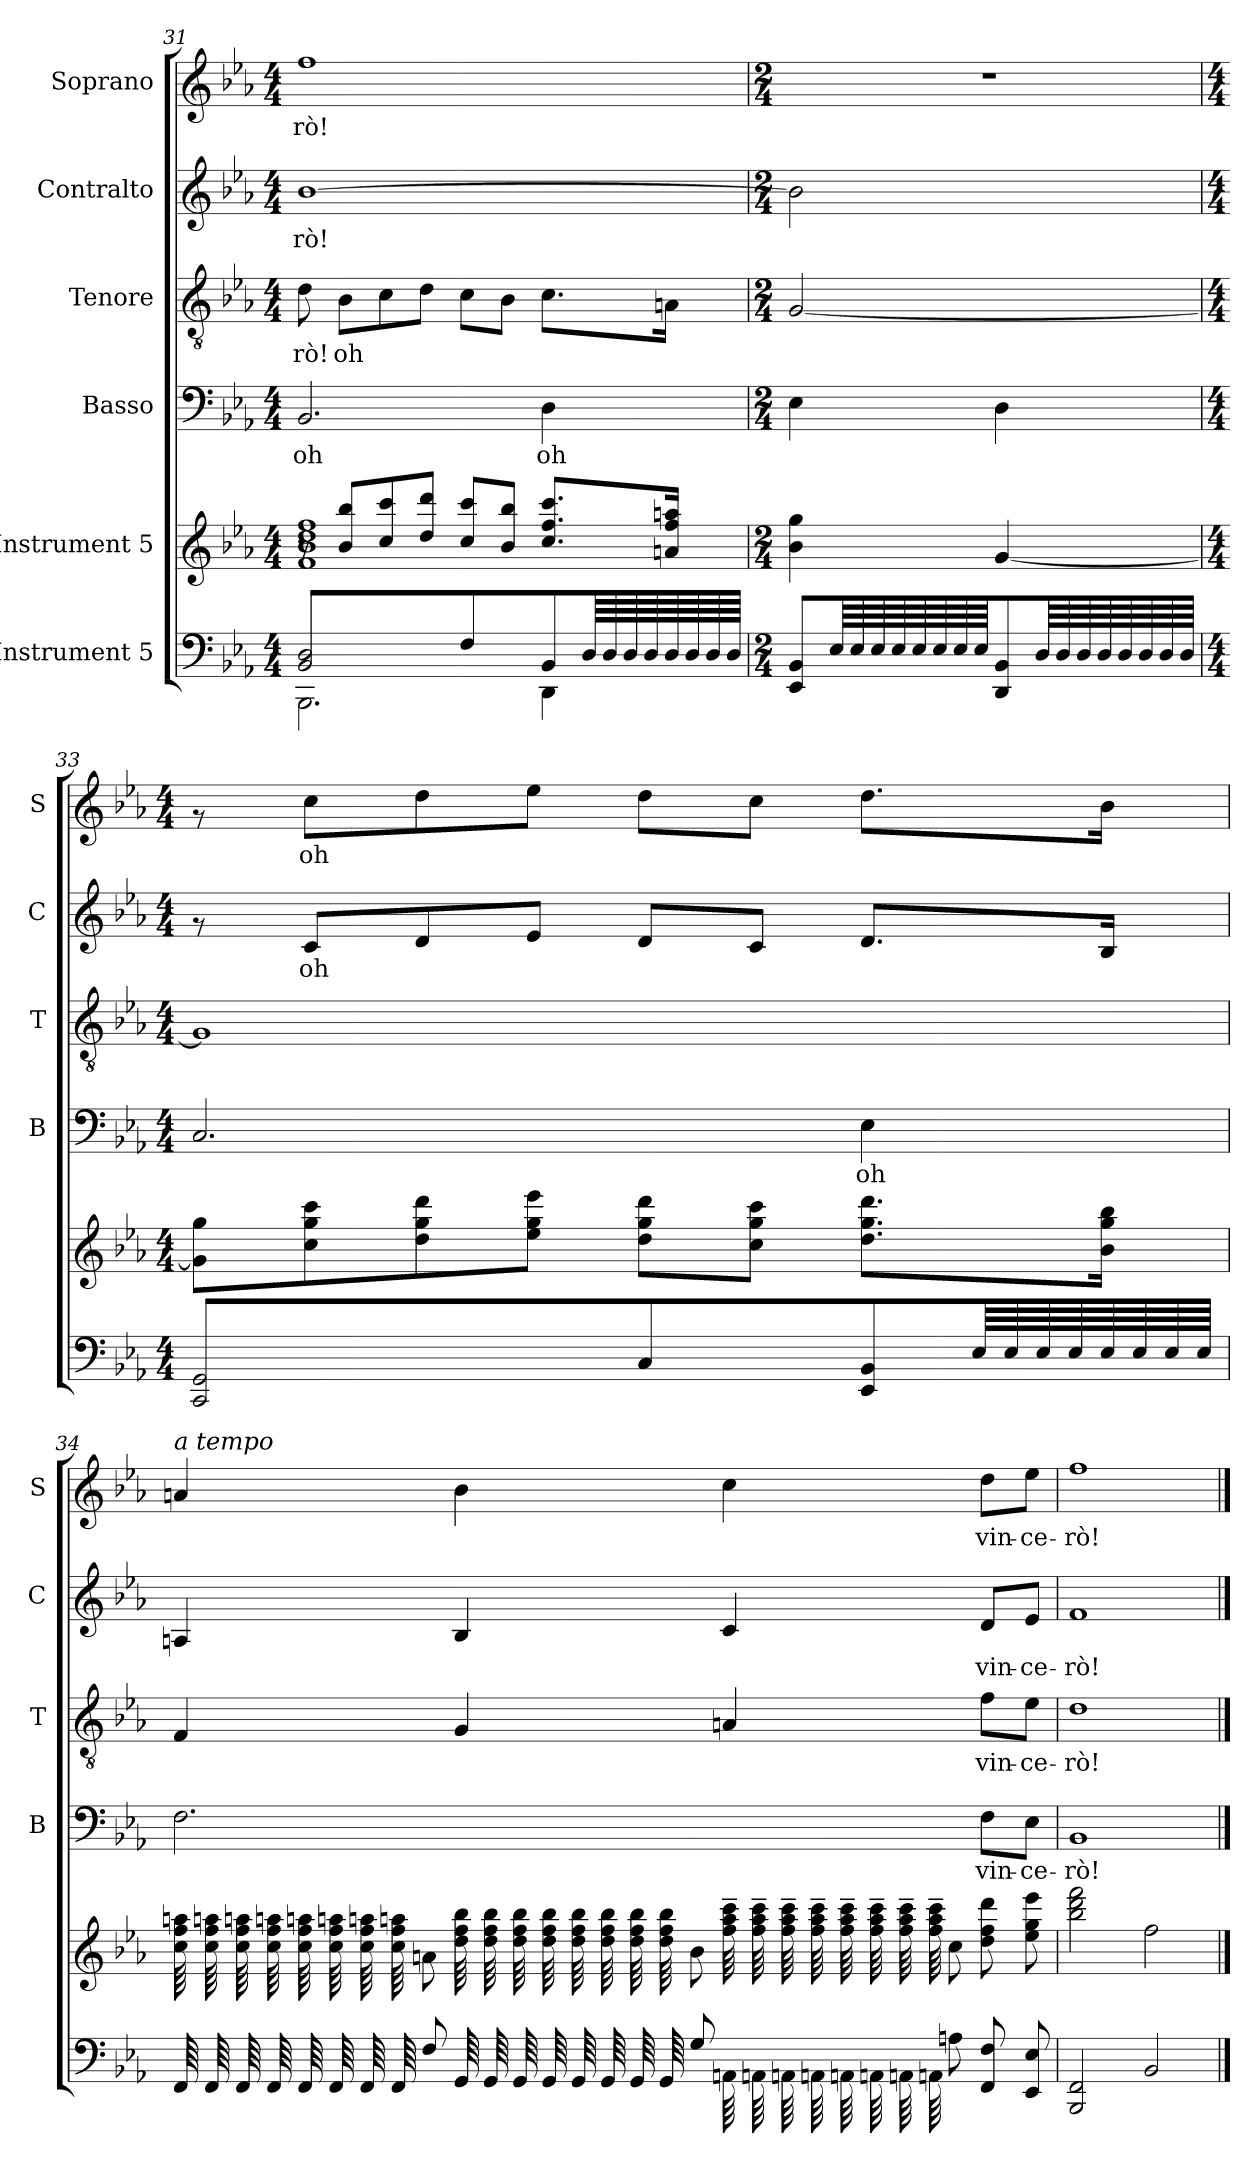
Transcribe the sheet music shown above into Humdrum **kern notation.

**kern	**kern	**kern	**text	**kern	**text	**kern	**text	**kern	**text
*part6	*part5	*part4	*part4	*part3	*part3	*part2	*part2	*part1	*part1
*staff6	*staff5	*staff4	*staff4	*staff3	*staff3	*staff2	*staff2	*staff1	*staff1
*I"Instrument 5	*I"Instrument 5	*I"Basso	*	*I"Tenore	*	*I"Contralto	*	*I"Soprano	*
*	*	*I'B	*	*I'T	*	*I'C	*	*I'S	*
*clefF4	*clefG2	*clefF4	*	*clefGv2	*	*clefG2	*	*clefG2	*
*k[b-e-a-]	*k[b-e-a-]	*k[b-e-a-]	*	*k[b-e-a-]	*	*k[b-e-a-]	*	*k[b-e-a-]	*
*E-:	*E-:	*E-:	*	*E-:	*	*E-:	*	*E-:	*
*M4/4	*M4/4	*M4/4	*	*M4/4	*	*M4/4	*	*M4/4	*
=31	=31	=31	=31	=31	=31	=31	=31	=31	=31
*^	*^	*	*	*	*	*	*	*	*
!	!	!	!	!	!LO:LY:b:cj	!	!LO:LY:b:cj	!	!LO:LY:b:cj	!	!LO:LY:b
2BB-/ 2D/	2.BBB-\	8ra	1ff 1dd 1b- 1f	2.BB-/	oh	8d\	-rò!	[>1b-	-rò!	1ff	-rò!
!	!	!	!	!	!	!	!LO:LY:b:cj	!	!	!	!
.	.	8b-/ 8bb-/L	.	.	.	8B-\L	oh	.	.	.	.
!	!	!	!	!	!	!	!LO:LY:b:cj	!	!	!	!
.	.	8ccc/ 8cc/	.	.	.	8c\	.	.	.	.	.
!	!	!	!	!	!	!	!LO:LY:b:cj	!	!	!	!
.	.	8dd/ 8ddd/J	.	.	.	8d\J	.	.	.	.	.
!	!	!	!	!	!	!	!LO:LY:b:cj	!	!	!	!
4F/	.	8cc/ 8ccc/L	.	.	.	8c\L	.	.	.	.	.
!	!	!	!	!	!	!	!LO:LY:b:cj	!	!	!	!
.	.	8bb-/ 8b-/J	.	.	.	8B-\J	.	.	.	.	.
!	!	!	!	!	!LO:LY:b:cj	!	!LO:LY:b:cj	!	!	!	!
8BB-/L	4DD\	8.ccc/ 8.cc/ 8.ff/L	.	4D\	oh	8.c\L	.	.	.	.	.
*tremolo	*	*	*	*	*	*	*	*	*	*	*
64D/	.	.	.	.	.	.	.	.	.	.	.
64D/	.	.	.	.	.	.	.	.	.	.	.
64D/	.	.	.	.	.	.	.	.	.	.	.
64D/	.	.	.	.	.	.	.	.	.	.	.
!	!	!	!	!	!	!	!LO:LY:b:cj	!	!	!	!
64D/	.	16ff/ 16an/ 16aan/J	.	.	.	16An\J	.	.	.	.	.
64D/	.	.	.	.	.	.	.	.	.	.	.
64D/	.	.	.	.	.	.	.	.	.	.	.
64D/JJJJ	.	.	.	.	.	.	.	.	.	.	.
*Xtremolo	*	*	*	*	*	*	*	*	*	*	*
*v	*v	*	*	*	*	*	*	*	*	*	*
*	*v	*v	*	*	*	*	*	*	*	*
=32	=32	=32	=32	=32	=32	=32	=32	=32	=32
*M2/4	*M2/4	*M2/4	*	*M2/4	*	*M2/4	*	*M2/4	*
!	!	!	!LO:LY:b:cj	!	!LO:LY:b:cj	!	!LO:LY:b:cj	!	!
8EE-/ 8BB-/L	4b-\ 4gg\	4E-\	.	[<2G/	.	2b-\]	.	2r	.
*tremolo	*	*	*	*	*	*	*	*	*
64E-/	.	.	.	.	.	.	.	.	.
64E-/	.	.	.	.	.	.	.	.	.
64E-/	.	.	.	.	.	.	.	.	.
64E-/	.	.	.	.	.	.	.	.	.
64E-/	.	.	.	.	.	.	.	.	.
64E-/	.	.	.	.	.	.	.	.	.
64E-/	.	.	.	.	.	.	.	.	.
64E-/JJJJ	.	.	.	.	.	.	.	.	.
*Xtremolo	*	*	*	*	*	*	*	*	*
!	!	!	!LO:LY:b:cj	!	!	!	!	!	!
8BB-/ 8DD/L	[<4g/	4D\	.	.	.	.	.	.	.
*tremolo	*	*	*	*	*	*	*	*	*
64D/	.	.	.	.	.	.	.	.	.
64D/	.	.	.	.	.	.	.	.	.
64D/	.	.	.	.	.	.	.	.	.
64D/	.	.	.	.	.	.	.	.	.
64D/	.	.	.	.	.	.	.	.	.
64D/	.	.	.	.	.	.	.	.	.
64D/	.	.	.	.	.	.	.	.	.
64D/JJJJ	.	.	.	.	.	.	.	.	.
*Xtremolo	*	*	*	*	*	*	*	*	*
!!LO:PB:g=z
=33	=33	=33	=33	=33	=33	=33	=33	=33	=33
*M4/4	*M4/4	*M4/4	*	*M4/4	*	*M4/4	*	*M4/4	*
!	!	!	!LO:LY:b:cj	!	!LO:LY:b:cj	!	!	!	!
2GG/ 2CC/	8g\] 8gg\L	2.C/	.	1G]	.	8rf	.	8rf	.
!	!	!	!	!	!	!	!LO:LY:b:cj	!	!LO:LY:b
.	8ccc\ 8gg\ 8cc\	.	.	.	.	8c/L	oh	8cc\L	oh
!	!	!	!	!	!	!	!LO:LY:b:cj	!	!LO:LY:b
.	8ddd\ 8gg\ 8dd\	.	.	.	.	8d/	.	8dd\	.
!	!	!	!	!	!	!	!LO:LY:b:cj	!	!LO:LY:b
.	8eee-\ 8gg\ 8ee-\J	.	.	.	.	8e-/J	.	8ee-\J	.
!	!	!	!	!	!	!	!LO:LY:b:cj	!	!LO:LY:b
4C/	8gg\ 8dd\ 8ddd\L	.	.	.	.	8d/L	.	8dd\L	.
!	!	!	!	!	!	!	!LO:LY:b:cj	!	!LO:LY:b
.	8ccc\ 8cc\ 8gg\J	.	.	.	.	8c/J	.	8cc\J	.
!	!	!	!LO:LY:b:cj	!	!	!	!LO:LY:b:cj	!	!LO:LY:b
8BB-/ 8EE-/L	8.ddd\ 8.dd\ 8.gg\L	4E-\	oh	.	.	8.d/L	.	8.dd\L	.
*tremolo	*	*	*	*	*	*	*	*	*
64E-/	.	.	.	.	.	.	.	.	.
64E-/	.	.	.	.	.	.	.	.	.
64E-/	.	.	.	.	.	.	.	.	.
64E-/	.	.	.	.	.	.	.	.	.
!	!	!	!	!	!	!	!LO:LY:b:cj	!	!LO:LY:b
64E-/	16gg\ 16b-\ 16bb-\J	.	.	.	.	16B-/J	.	16b-\J	.
64E-/	.	.	.	.	.	.	.	.	.
64E-/	.	.	.	.	.	.	.	.	.
64E-/JJJJ	.	.	.	.	.	.	.	.	.
=34	=34	=34	=34	=34	=34	=34	=34	=34	=34
!	!	!	!	!	!	!	!	!LO:TX:a:i:t=a tempo	!
!	!	!	!LO:LY:b:cj	!	!LO:LY:b:cj	!	!LO:LY:b:cj	!	!LO:LY:b
*	*tremolo	*	*	*	*	*	*	*	*
64FF/LLLL	64aan\ 64ff\ 64cc\LLLL	2.F\	.	4F/	.	4An/	.	4an/	.
64FF/	64aan\ 64ff\ 64cc\	.	.	.	.	.	.	.	.
64FF/	64aan\ 64ff\ 64cc\	.	.	.	.	.	.	.	.
64FF/	64aan\ 64ff\ 64cc\	.	.	.	.	.	.	.	.
64FF/	64aan\ 64ff\ 64cc\	.	.	.	.	.	.	.	.
64FF/	64aan\ 64ff\ 64cc\	.	.	.	.	.	.	.	.
64FF/	64aan\ 64ff\ 64cc\	.	.	.	.	.	.	.	.
64FF/	64aan\ 64ff\ 64cc\	.	.	.	.	.	.	.	.
*	*Xtremolo	*	*	*	*	*	*	*	*
*Xtremolo	*	*	*	*	*	*	*	*	*
8F/J	8an\	.	.	.	.	.	.	.	.
!	!	!	!	!	!LO:LY:b:cj	!	!LO:LY:b:cj	!	!LO:LY:b
*tremolo	*	*	*	*	*	*	*	*	*
*	*tremolo	*	*	*	*	*	*	*	*
64GG/LLLL	64ff\ 64dd\ 64bb-\	.	.	4G/	.	4B-/	.	4b-\	.
64GG/	64ff\ 64dd\ 64bb-\	.	.	.	.	.	.	.	.
64GG/	64ff\ 64dd\ 64bb-\	.	.	.	.	.	.	.	.
64GG/	64ff\ 64dd\ 64bb-\	.	.	.	.	.	.	.	.
64GG/	64ff\ 64dd\ 64bb-\	.	.	.	.	.	.	.	.
64GG/	64ff\ 64dd\ 64bb-\	.	.	.	.	.	.	.	.
64GG/	64ff\ 64dd\ 64bb-\	.	.	.	.	.	.	.	.
64GG/	64ff\ 64dd\ 64bb-\	.	.	.	.	.	.	.	.
*	*Xtremolo	*	*	*	*	*	*	*	*
*Xtremolo	*	*	*	*	*	*	*	*	*
8G/J	8b-\J	.	.	.	.	.	.	.	.
!	!	!	!	!	!LO:LY:b:cj	!	!LO:LY:b:cj	!	!LO:LY:b
*tremolo	*	*	*	*	*	*	*	*	*
*	*tremolo	*	*	*	*	*	*	*	*
64AAn\LLLL	64aa\~> 64ff\~> 64ccc\~>LLLL	.	.	4An/	.	4c/	.	4cc\	.
64AAn\	64aa\~> 64ff\~> 64ccc\~>	.	.	.	.	.	.	.	.
64AAn\	64aa\~> 64ff\~> 64ccc\~>	.	.	.	.	.	.	.	.
64AAn\	64aa\~> 64ff\~> 64ccc\~>	.	.	.	.	.	.	.	.
64AAn\	64aa\~> 64ff\~> 64ccc\~>	.	.	.	.	.	.	.	.
64AAn\	64aa\~> 64ff\~> 64ccc\~>	.	.	.	.	.	.	.	.
64AAn\	64aa\~> 64ff\~> 64ccc\~>	.	.	.	.	.	.	.	.
64AAn\	64aa\~> 64ff\~> 64ccc\~>	.	.	.	.	.	.	.	.
*	*Xtremolo	*	*	*	*	*	*	*	*
*Xtremolo	*	*	*	*	*	*	*	*	*
8An\J	8cc\	.	.	.	.	.	.	.	.
!	!	!	!LO:LY:b:cj	!	!LO:LY:b:cj	!	!LO:LY:b:cj	!	!LO:LY:b
8FF/ 8F/L	8ff\ 8dd\ 8ddd\	8F\L	vin-	8f\L	vin-	8d/L	vin-	8dd\L	vin-
!	!	!	!LO:LY:b:cj	!	!LO:LY:b:cj	!	!LO:LY:b:cj	!	!LO:LY:b
8E-/ 8EE-/J	8eee-\ 8gg\ 8ee-\J	8E-\J	-ce-	8e-\J	-ce-	8e-/J	-ce-	8ee-\J	-ce-
=35	=35	=35	=35	=35	=35	=35	=35	=35	=35
!	!	!	!LO:LY:b:cj	!	!LO:LY:b:cj	!	!LO:LY:b:cj	!	!LO:LY:b
2BBB-/ 2FF/	2ddd\ 2bb-\ 2fff\	1BB-	-rò!	1d	-rò!	1f	-rò!	1ff	-rò!
2BB-/	2ff\	.	.	.	.	.	.	.	.
==	==	==	==	==	==	==	==	==	==
*-	*-	*-	*-	*-	*-	*-	*-	*-	*-
